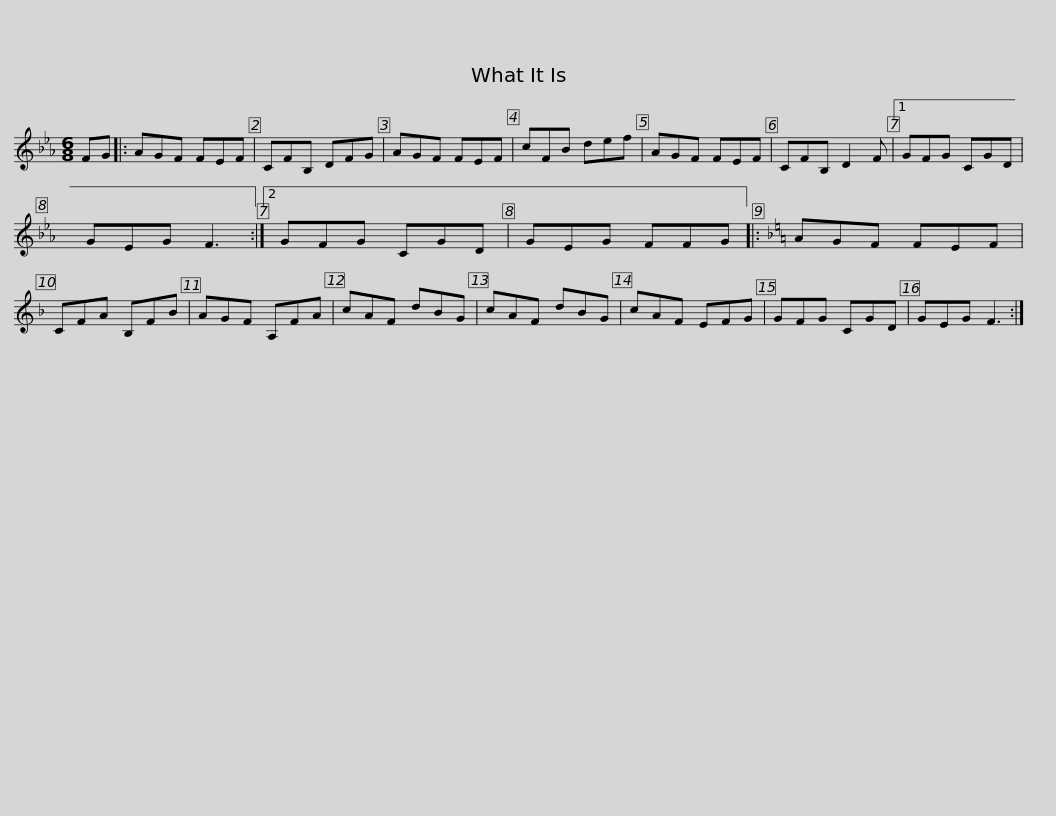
X:1
L:1/8
M:6/8
I:linebreak $
K:Eb
V:1 treble
V:1
 FG |: AGF FEF | CFB, DFG | AGF FEF | cFB def | %5
 AGF FEF |$ CFB, D2 F |1 GFG CGD | GEG F3 :|2 GFG CGD | %10
 GEG FFG |:$[K:F] AGF FEF | CFA B,FB | AGF A,FA | cAF dBG |$ %15
 cAF dBG | cAF EFG | GFG CGD | GEG F3 :| %19
